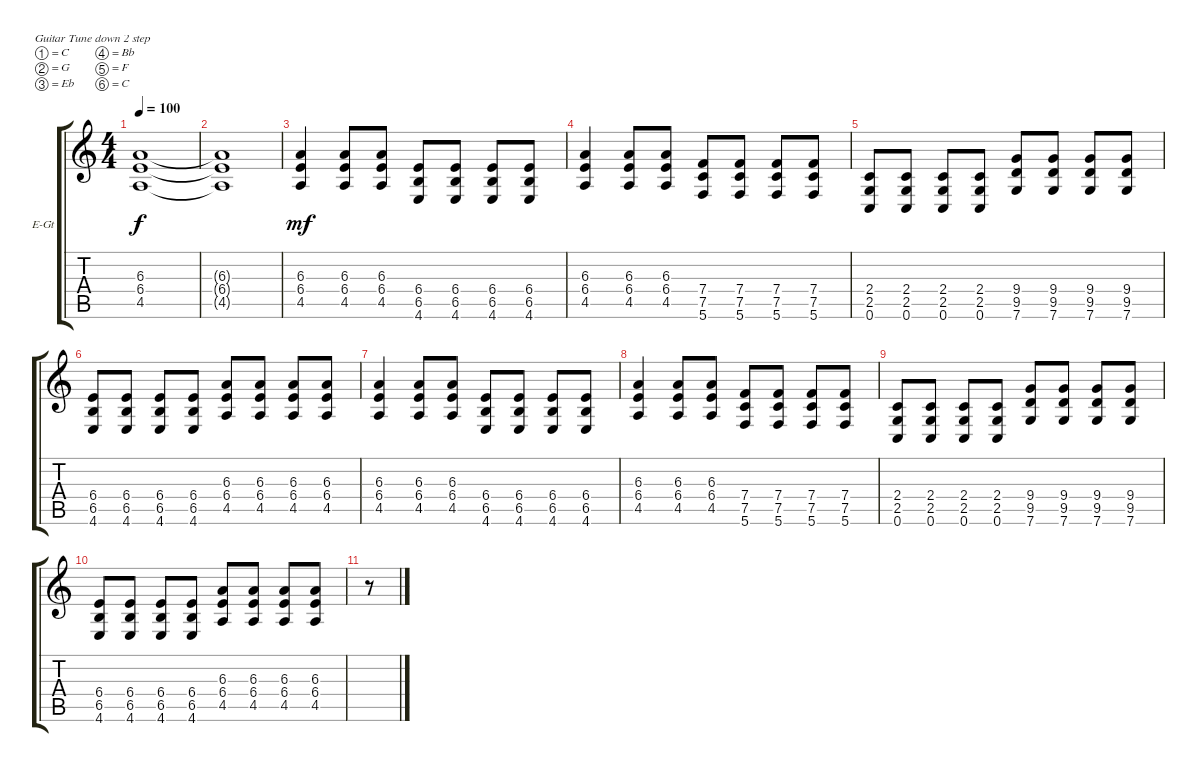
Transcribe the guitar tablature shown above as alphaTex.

\defaultSystemsLayout 4
\bracketExtendMode groupsimilarinstruments
\firstSystemTrackNameOrientation horizontal
\otherSystemsTrackNameOrientation horizontal
\track ("Электронная Гитара" "E-Gt") {instrument distortionguitar}
\staff {score tabs}
\tuning (C4 G3 Eb3 Bb2 F2 C2)
\ts (4 4)
\tempo 100
\clef g2
\ks c
(4.5 6.4 6.3).1{dy f instrument distortionguitar} |
(6.3{t} 6.4{t} 4.5{t}).1 |
(4.5 6.4 6.3).4{dy mf} (4.5 6.3 6.4).8 (4.5 6.4 6.3).8 (4.6 6.5 6.4).8 (4.6 6.5 6.4).8 (4.6 6.4 6.5).8 (4.6 6.5 6.4).8 |
(4.5 6.4 6.3).4 (4.5 6.3 6.4).8 (4.5 6.3 6.4).8 (5.6 7.5 7.4).8 (5.6 7.4 7.5).8 (5.6 7.4 7.5).8 (5.6 7.4 7.5).8 |
(0.6 2.5 2.4).8 (0.6 2.5 2.4).8 (0.6 2.5 2.4).8 (0.6 2.5 2.4).8 (7.6 9.4 9.5).8 (7.6 9.5 9.4).8 (7.6 9.5 9.4).8 (7.6 9.5 9.4).8 |
(4.6 6.5 6.4).8 (4.6 6.5 6.4).8 (4.6 6.5 6.4).8 (4.6 6.5 6.4).8 (4.5 6.4 6.3).8 (4.5 6.3 6.4).8 (4.5 6.3 6.4).8 (4.5 6.3 6.4).8 |
(4.5 6.4 6.3).4 (4.5 6.3 6.4).8 (4.5 6.4 6.3).8 (4.6 6.5 6.4).8 (4.6 6.5 6.4).8 (4.6 6.4 6.5).8 (4.6 6.5 6.4).8 |
(4.5 6.4 6.3).4 (4.5 6.3 6.4).8 (4.5 6.3 6.4).8 (5.6 7.5 7.4).8 (5.6 7.4 7.5).8 (5.6 7.4 7.5).8 (5.6 7.4 7.5).8 |
(0.6 2.5 2.4).8 (0.6 2.5 2.4).8 (0.6 2.5 2.4).8 (0.6 2.5 2.4).8 (7.6 9.4 9.5).8 (7.6 9.5 9.4).8 (7.6 9.5 9.4).8 (7.6 9.5 9.4).8 |
(4.6 6.5 6.4).8 (4.6 6.5 6.4).8 (4.6 6.5 6.4).8 (4.6 6.5 6.4).8 (4.5 6.4 6.3).8 (4.5 6.3 6.4).8 (4.5 6.3 6.4).8 (4.5 6.3 6.4).8 |
r.8
